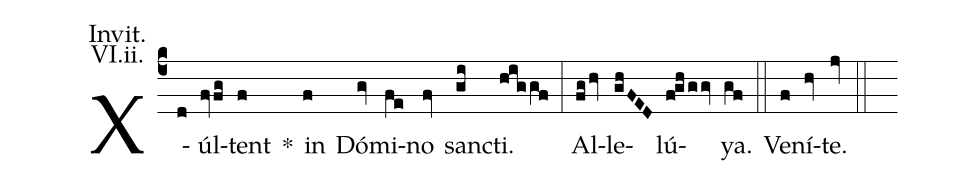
annotation: Invit.;
annotation: VI.ii.;
%%
(c4)
X(d)úl(fvfg)tent(f) *() in(f) Dó(gv)mi(fe)no(fv) sanc(gi)ti.(higgf) (:)
Al(fghv)le(ghFED)lú(fghggv)ya.(gf) (::)

Ve(f)ní(hv)te.(jv) (::)
